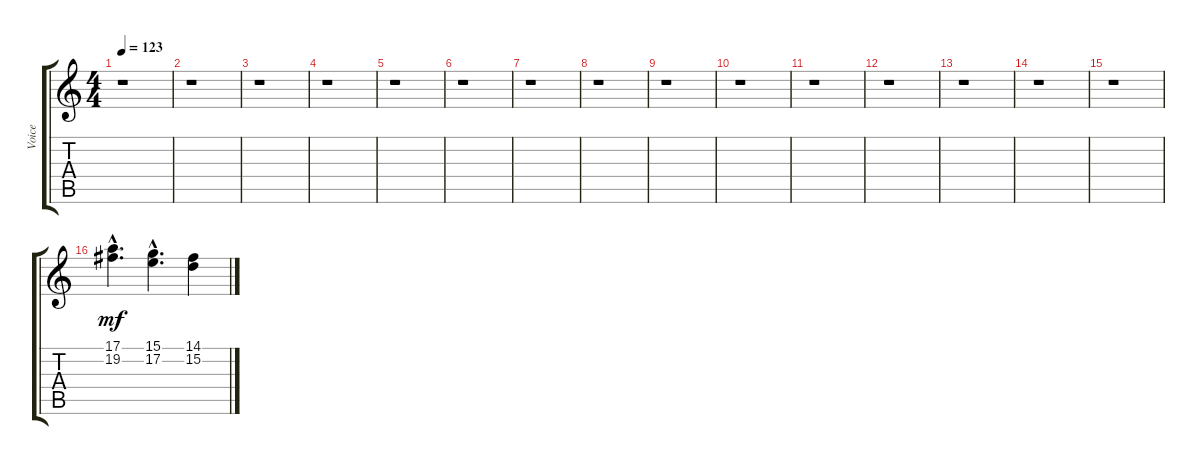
\track ("Voice" "Voice") {instrument lead6voice}
\staff {score tabs}
\tuning (E4 B3 G3 D3 A2 E2) {hide}
\ts (4 4)
\tempo 123
\clef g2
\ks c
r.1{dy f} |
r.1 |
r.1 |
r.1 |
r.1 |
r.1 |
r.1 |
r.1 |
r.1 |
r.1 |
r.1 |
r.1 |
r.1 |
r.1 |
r.1 |
(17.1{hac} 19.2{hac}).4{d dy mf} (15.1{hac} 17.2{hac}).4{d} (14.1 15.2).4
